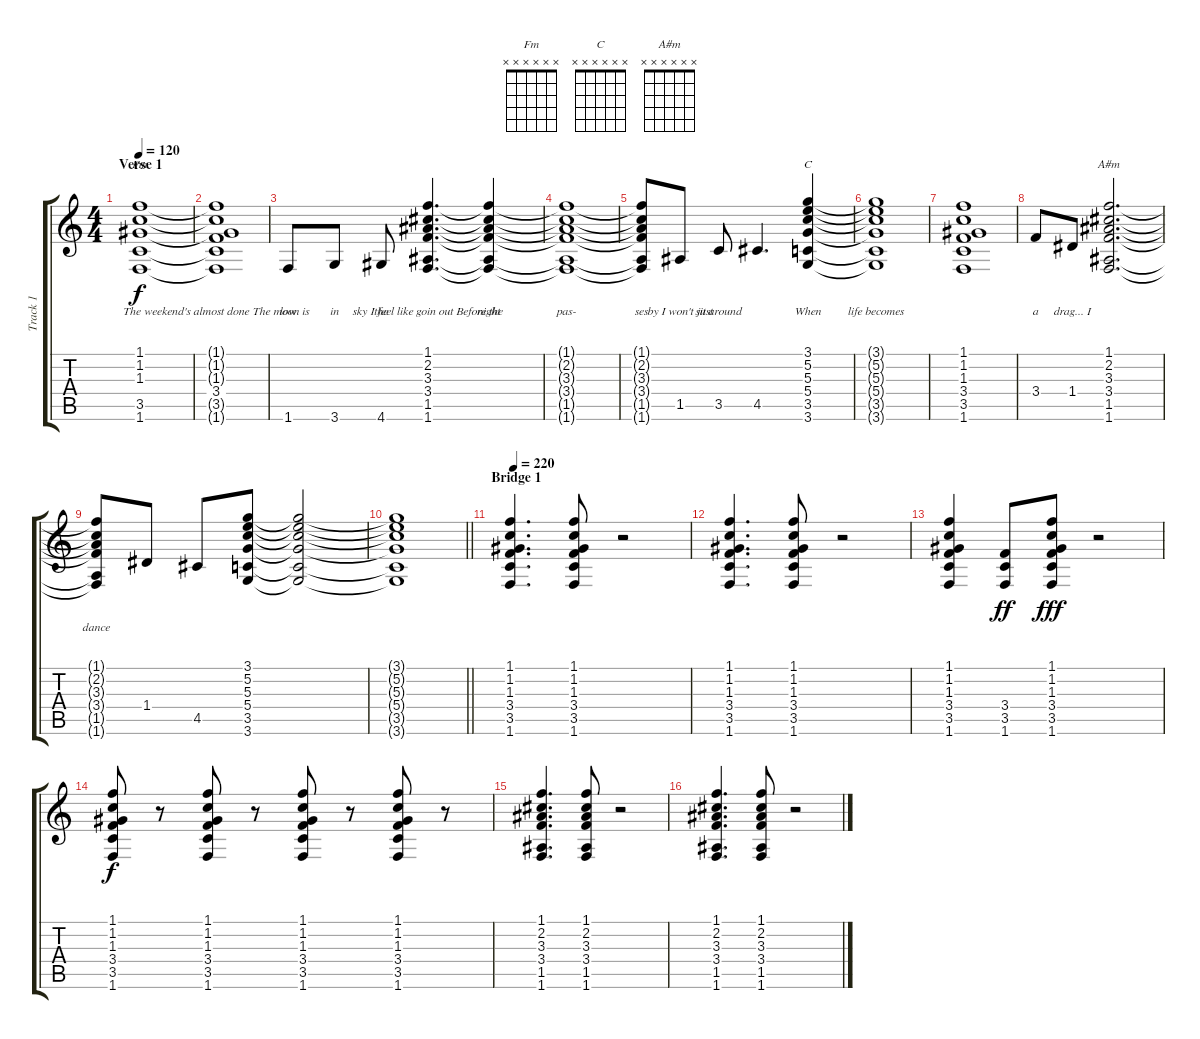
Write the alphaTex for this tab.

\track ("Track 1" "Track 1") {instrument acousticguitarsteel}
\staff {score tabs}
\tuning (E4 B3 G3 D3 A2 E2) {hide}
\chord ("Fm" x x x x x x)
\chord ("C" x x x x x x)
\chord ("A#m" x x x x x x)
\ts (4 4)
\section ("" "Verse 1")
\tempo 120
\clef g2
\ks c
(1.1 1.2 1.3 3.5 1.6).1{ch "Fm" lyrics (0 "") lyrics (1 "") lyrics (2 "") lyrics (3 "") lyrics (4 "") dy f instrument acousticguitarsteel} |
(1.1{t} 1.2{t} 1.3{t} 3.4 3.5{t} 1.6{t}).1{lyrics (0 "The weekend's almost done The moon is") lyrics (1 "") lyrics (2 "") lyrics (3 "") lyrics (4 "")} |
1.6.8{lyrics (0 "low") lyrics (1 "") lyrics (2 "") lyrics (3 "") lyrics (4 "")} 3.6.8{lyrics (0 "in") lyrics (1 "") lyrics (2 "") lyrics (3 "") lyrics (4 "")} 4.6.8{lyrics (0 "the") lyrics (1 "") lyrics (2 "") lyrics (3 "") lyrics (4 "")} (1.1 2.2 3.3 3.4 1.5 1.6).4{d lyrics (0 "sky I feel like goin out Before the") lyrics (1 "") lyrics (2 "") lyrics (3 "") lyrics (4 "")} (1.1{t} 2.2{t} 3.3{t} 3.4{t} 1.5{t} 1.6{t}).4{lyrics (0 "night") lyrics (1 "") lyrics (2 "") lyrics (3 "") lyrics (4 "")} |
(1.1{t} 2.2{t} 3.3{t} 3.4{t} 1.5{t} 1.6{t}).1{lyrics (0 "pas-") lyrics (1 "") lyrics (2 "") lyrics (3 "") lyrics (4 "")} |
(1.1{t} 2.2{t} 3.3{t} 3.4{t} 1.5{t} 1.6{t}).8{lyrics (0 "ses") lyrics (1 "") lyrics (2 "") lyrics (3 "") lyrics (4 "")} 1.5.8{lyrics (0 "by I won't just") lyrics (1 "") lyrics (2 "") lyrics (3 "") lyrics (4 "")} 3.5.8{lyrics (0 "sit around") lyrics (1 "") lyrics (2 "") lyrics (3 "") lyrics (4 "")} 4.5.4{d lyrics (0 "") lyrics (1 "") lyrics (2 "") lyrics (3 "") lyrics (4 "")} (3.1 5.2 5.3 5.4 3.5 3.6).4{ch "C" lyrics (0 "When") lyrics (1 "") lyrics (2 "") lyrics (3 "") lyrics (4 "")} |
(3.1{t} 5.2{t} 5.3{t} 5.4{t} 3.5{t} 3.6{t}).1{lyrics (0 "life becomes") lyrics (1 "") lyrics (2 "") lyrics (3 "") lyrics (4 "")} |
(1.1 1.2 1.3 3.4 3.5 1.6).1{lyrics (0 "") lyrics (1 "") lyrics (2 "") lyrics (3 "") lyrics (4 "")} |
3.4.8{lyrics (0 "a") lyrics (1 "") lyrics (2 "") lyrics (3 "") lyrics (4 "")} 1.4.8{lyrics (0 "drag... I") lyrics (1 "") lyrics (2 "") lyrics (3 "") lyrics (4 "")} (1.1 2.2 3.3 3.4 1.5 1.6).2{d ch "A#m" lyrics (0 "") lyrics (1 "") lyrics (2 "") lyrics (3 "") lyrics (4 "")} |
(1.1{t} 2.2{t} 3.3{t} 3.4{t} 1.5{t} 1.6{t}).8{lyrics (0 "dance") lyrics (1 "") lyrics (2 "") lyrics (3 "") lyrics (4 "")} 1.4.8{lyrics (0 "") lyrics (1 "") lyrics (2 "") lyrics (3 "") lyrics (4 "")} 4.5.8{lyrics (0 "") lyrics (1 "") lyrics (2 "") lyrics (3 "") lyrics (4 "")} (3.1 5.2 5.3 5.4 3.5 3.6).8{lyrics (0 "") lyrics (1 "") lyrics (2 "") lyrics (3 "") lyrics (4 "")} (3.1{t} 5.2{t} 5.3{t} 5.4{t} 3.5{t} 3.6{t}).2{lyrics (0 "") lyrics (1 "") lyrics (2 "") lyrics (3 "") lyrics (4 "")} |
\barLineRight lightlight
(3.1{t} 5.2{t} 5.3{t} 5.4{t} 3.5{t} 3.6{t}).1{lyrics (0 "") lyrics (1 "") lyrics (2 "") lyrics (3 "") lyrics (4 "")} |
\section ("" "Bridge 1")
\tempo 220
(1.1 1.2 1.3 3.4 3.5 1.6).4{d lyrics (0 "") lyrics (1 "") lyrics (2 "") lyrics (3 "") lyrics (4 "")} (1.1 1.2 1.3 3.4 3.5 1.6).8{lyrics (0 "") lyrics (1 "") lyrics (2 "") lyrics (3 "") lyrics (4 "")} r.2 |
(1.1 1.2 1.3 3.4 3.5 1.6).4{d lyrics (0 "") lyrics (1 "") lyrics (2 "") lyrics (3 "") lyrics (4 "")} (1.1 1.2 1.3 3.4 3.5 1.6).8{lyrics (0 "") lyrics (1 "") lyrics (2 "") lyrics (3 "") lyrics (4 "")} r.2 |
(1.1 1.2 1.3 3.4 3.5 1.6).4{lyrics (0 "") lyrics (1 "") lyrics (2 "") lyrics (3 "") lyrics (4 "")} (3.4 3.5 1.6).8{lyrics (0 "") lyrics (1 "") lyrics (2 "") lyrics (3 "") lyrics (4 "") dy ff} (1.1 1.2 1.3 3.4 3.5 1.6).8{lyrics (0 "") lyrics (1 "") lyrics (2 "") lyrics (3 "") lyrics (4 "") dy fff} r.2 |
(1.1 1.2 1.3 3.4 3.5 1.6).8{lyrics (0 "") lyrics (1 "") lyrics (2 "") lyrics (3 "") lyrics (4 "") dy f} r.8 (1.1 1.2 1.3 3.4 3.5 1.6).8{lyrics (0 "") lyrics (1 "") lyrics (2 "") lyrics (3 "") lyrics (4 "")} r.8 (1.1 1.2 1.3 3.4 3.5 1.6).8{lyrics (0 "") lyrics (1 "") lyrics (2 "") lyrics (3 "") lyrics (4 "")} r.8 (1.1 1.2 1.3 3.4 3.5 1.6).8{lyrics (0 "") lyrics (1 "") lyrics (2 "") lyrics (3 "") lyrics (4 "")} r.8 |
(1.1 2.2 3.3 3.4 1.5 1.6).4{d lyrics (0 "") lyrics (1 "") lyrics (2 "") lyrics (3 "") lyrics (4 "")} (1.1 2.2 3.3 3.4 1.5 1.6).8{lyrics (0 "") lyrics (1 "") lyrics (2 "") lyrics (3 "") lyrics (4 "")} r.2 |
(1.1 2.2 3.3 3.4 1.5 1.6).4{d lyrics (0 "") lyrics (1 "") lyrics (2 "") lyrics (3 "") lyrics (4 "")} (1.1 2.2 3.3 3.4 1.5 1.6).8{lyrics (0 "") lyrics (1 "") lyrics (2 "") lyrics (3 "") lyrics (4 "")} r.2
